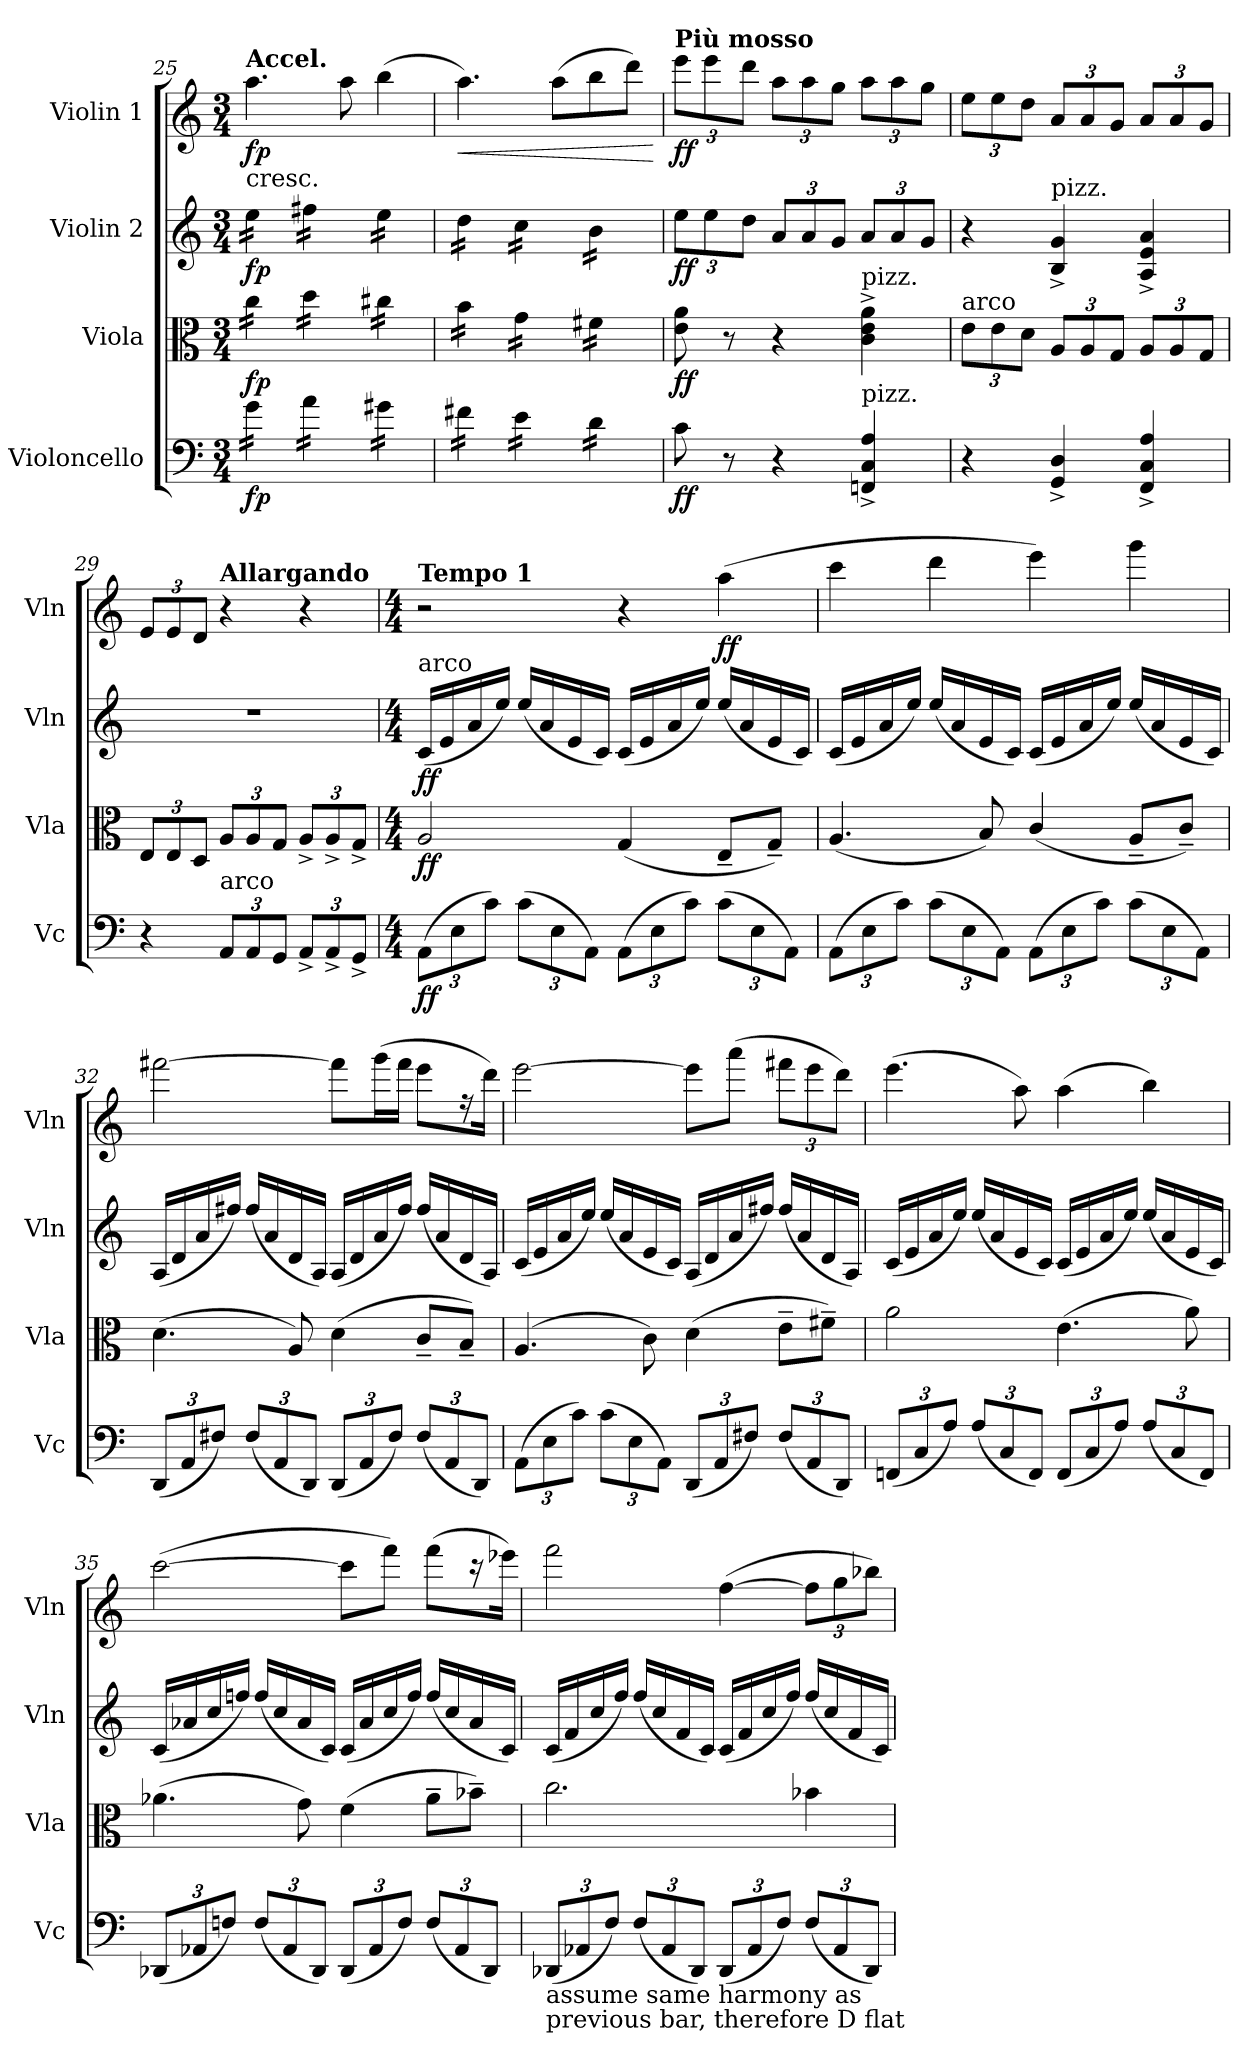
**kern	**dynam	**kern	**dynam	**kern	**dynam	**kern	**dynam
*part4	*part4	*part3	*part3	*part2	*part2	*part1	*part1
*staff4	*staff4	*staff3	*staff3	*staff2	*staff2	*staff1	*staff1
*I"Violoncello	*	*I"Viola	*	*I"Violin 2	*	*I"Violin 1	*
*I'Vc	*	*I'Vla	*	*I'Vln	*	*I'Vln	*
*clefF4	*	*clefC3	*	*clefG2	*	*clefG2	*
*k[]	*	*k[]	*	*k[]	*	*k[]	*
*M3/4	*	*M3/4	*	*M3/4	*	*M3/4	*
=25	=25	=25	=25	=25	=25	=25	=25
!	!	!	!	!	!	!LO:TX:a:B:t=Accel.	!
!	!	!	!	!	!	!LO:TX:b:t=cresc.	!
!	!	!	!	!LO:TX:b:t=cresc.	!	!	!
!	!	!LO:TX:b:t=cresc.	!	!	!	!	!
!LO:TX:b:t=cresc.	!	!	!	!	!	!	!
!	!LO:DY:b	!	!LO:DY:b	!	!LO:DY:b	!	!LO:DY:b
*tremolo	*	*	*	*	*	*	*
*	*	*tremolo	*	*	*	*	*
*	*	*	*	*tremolo	*	*	*
16g\LL	fp	16cc\LL	fp	16ee\LL	fp	4.aa\	fp
16g\	.	16cc\	.	16ee\	.	.	.
16g\	.	16cc\	.	16ee\	.	.	.
16g\JJ	.	16cc\JJ	.	16ee\JJ	.	.	.
16a\LL	.	16dd\LL	.	16ff#X\LL	.	.	.
16a\	.	16dd\	.	16ff#X\	.	.	.
16a\	.	16dd\	.	16ff#X\	.	8aa\	.
16a\JJ	.	16dd\JJ	.	16ff#X\JJ	.	.	.
16g#X\LL	.	16cc#X\LL	.	16ee\LL	.	(>4bb\	.
16g#X\	.	16cc#X\	.	16ee\	.	.	.
16g#X\	.	16cc#X\	.	16ee\	.	.	.
16g#X\JJ	.	16cc#X\JJ	.	16ee\JJ	.	.	.
=26	=26	=26	=26	=26	=26	=26	=26
!	!	!	!	!	!	!	!LO:HP:b
16f#X\LL	.	16b\LL	.	16dd\LL	.	4.aa\)	<
16f#X\	.	16b\	.	16dd\	.	.	.
16f#X\	.	16b\	.	16dd\	.	.	.
16f#X\JJ	.	16b\JJ	.	16dd\JJ	.	.	.
16e\LL	.	16g\LL	.	16cc\LL	.	.	.
16e\	.	16g\	.	16cc\	.	.	.
16e\	.	16g\	.	16cc\	.	(>8aa\L	.
16e\JJ	.	16g\JJ	.	16cc\JJ	.	.	.
16d\LL	.	16f#X\LL	.	16b\LL	.	8bb\	.
16d\	.	16f#X\	.	16b\	.	.	.
16d\	.	16f#X\	.	16b\	.	8ddd\J)	.
16d\JJ	.	16f#X\JJ	.	16b\JJ	.	.	.
*	*	*	*	*Xtremolo	*	*	*
*	*	*Xtremolo	*	*	*	*	*
*Xtremolo	*	*	*	*	*	*	*
.	.	.	.	.	.	.	[
=27	=27	=27	=27	=27	=27	=27	=27
*	*	*	*	*Xbrackettup	*	*Xbrackettup	*
!	!	!	!	!	!	!LO:TX:a:B:t=Più mosso	!
!	!LO:DY:b	!	!LO:DY:b	!	!LO:DY:b	!	!LO:DY:b
8c\	ff	8e\ 8a\	ff	12ee\L	ff	12eee\L	ff
.	.	.	.	12ee\	.	12eee\	.
8r	.	8r	.	.	.	.	.
.	.	.	.	12dd\J	.	12ddd\J	.
4r	.	4r	.	12a/L	.	12aa\L	.
.	.	.	.	12a/	.	12aa\	.
.	.	.	.	12g/J	.	12gg\J	.
!	!	!LO:TX:a:t=pizz.	!	!	!	!	!
!LO:TX:a:t=pizz.	!	!	!	!	!	!	!
4FFn/^ 4C/^ 4A/^	.	4c\^ 4e\^ 4a\^	.	12a/L	.	12aa\L	.
.	.	.	.	12a/	.	12aa\	.
.	.	.	.	12g/J	.	12gg\J	.
=28	=28	=28	=28	=28	=28	=28	=28
*	*	*Xbrackettup	*	*	*	*	*
!	!	!LO:TX:a:t=arco	!	!	!	!	!
4r	.	12e\L	.	4r	.	12ee\L	.
.	.	12e\	.	.	.	12ee\	.
.	.	12d\J	.	.	.	12dd\J	.
!	!	!	!	!LO:TX:a:t=pizz.	!	!	!
4GG/^ 4D/^	.	12A/L	.	4B/^ 4g/^	.	12a/L	.
.	.	12A/	.	.	.	12a/	.
.	.	12G/J	.	.	.	12g/J	.
4FF/^ 4C/^ 4A/^	.	12A/L	.	4A/^ 4e/^ 4a/^	.	12a/L	.
.	.	12A/	.	.	.	12a/	.
.	.	12G/J	.	.	.	12g/J	.
=29	=29	=29	=29	=29	=29	=29	=29
4r	.	12E/L	.	2.r	.	12e/L	.
.	.	12E/	.	.	.	12e/	.
.	.	12D/J	.	.	.	12d/J	.
*Xbrackettup	*	*	*	*	*	*	*
!	!	!	!	!	!	!LO:TX:a:B:t=Allargando	!
!LO:TX:a:t=arco	!	!	!	!	!	!	!
12AA/L	.	12A/L	.	.	.	4r	.
12AA/	.	12A/	.	.	.	.	.
12GG/J	.	12G/J	.	.	.	.	.
12AA^/L	.	12A^/L	.	.	.	4r	.
12AA^/	.	12A^/	.	.	.	.	.
12GG^/J	.	12G^/J	.	.	.	.	.
=30	=30	=30	=30	=30	=30	=30	=30
*M4/4	*	*M4/4	*	*M4/4	*	*M4/4	*
!	!	!	!	!	!	!LO:TX:a:B:t=Tempo 1	!
!	!	!	!	!LO:TX:a:t=arco	!	!	!
!	!LO:DY:b	!	!LO:DY:b	!	!LO:DY:b	!	!
(>12AA\L	ff	2A/	ff	(<16c/LL	ff	2r	.
.	.	.	.	16e/	.	.	.
12E\	.	.	.	.	.	.	.
.	.	.	.	16a/	.	.	.
12c\J)	.	.	.	.	.	.	.
.	.	.	.	16ee/JJ)	.	.	.
(>12c\L	.	.	.	(<16ee/LL	.	.	.
.	.	.	.	16a/	.	.	.
12E\	.	.	.	.	.	.	.
.	.	.	.	16e/	.	.	.
12AA\J)	.	.	.	.	.	.	.
.	.	.	.	16c/JJ)	.	.	.
(>12AA\L	.	(<4G/	.	(<16c/LL	.	4r	.
.	.	.	.	16e/	.	.	.
12E\	.	.	.	.	.	.	.
.	.	.	.	16a/	.	.	.
12c\J)	.	.	.	.	.	.	.
.	.	.	.	16ee/JJ)	.	.	.
!	!	!	!	!	!	!	!LO:DY:b
(>12c\L	.	8E~/L	.	(<16ee/LL	.	(>4aa\	ff
.	.	.	.	16a/	.	.	.
12E\	.	.	.	.	.	.	.
.	.	8G~/J)	.	16e/	.	.	.
12AA\J)	.	.	.	.	.	.	.
.	.	.	.	16c/JJ)	.	.	.
=31	=31	=31	=31	=31	=31	=31	=31
(>12AA\L	.	(<4.A/	.	(<16c/LL	.	4ccc\	.
.	.	.	.	16e/	.	.	.
12E\	.	.	.	.	.	.	.
.	.	.	.	16a/	.	.	.
12c\J)	.	.	.	.	.	.	.
.	.	.	.	16ee/JJ)	.	.	.
(>12c\L	.	.	.	(<16ee/LL	.	4ddd\	.
.	.	.	.	16a/	.	.	.
12E\	.	.	.	.	.	.	.
.	.	8B/)	.	16e/	.	.	.
12AA\J)	.	.	.	.	.	.	.
.	.	.	.	16c/JJ)	.	.	.
(>12AA\L	.	(<4c/	.	(<16c/LL	.	4eee\)	.
.	.	.	.	16e/	.	.	.
12E\	.	.	.	.	.	.	.
.	.	.	.	16a/	.	.	.
12c\J)	.	.	.	.	.	.	.
.	.	.	.	16ee/JJ)	.	.	.
(>12c\L	.	8A~/L	.	(<16ee/LL	.	4ggg\	.
.	.	.	.	16a/	.	.	.
12E\	.	.	.	.	.	.	.
.	.	8c~/J)	.	16e/	.	.	.
12AA\J)	.	.	.	.	.	.	.
.	.	.	.	16c/JJ)	.	.	.
=32	=32	=32	=32	=32	=32	=32	=32
(<12DD/L	.	(>4.d\	.	(<16A/LL	.	[2fff#X\	.
.	.	.	.	16d/	.	.	.
12AA/	.	.	.	.	.	.	.
.	.	.	.	16a/	.	.	.
12F#X/J)	.	.	.	.	.	.	.
.	.	.	.	16ff#X/JJ)	.	.	.
(<12F#/L	.	.	.	(<16ff#/LL	.	.	.
.	.	.	.	16a/	.	.	.
12AA/	.	.	.	.	.	.	.
.	.	8A/)	.	16d/	.	.	.
12DD/J)	.	.	.	.	.	.	.
.	.	.	.	16A/JJ)	.	.	.
(<12DD/L	.	(>4d\	.	(<16A/LL	.	8fff#\L]	.
.	.	.	.	16d/	.	.	.
12AA/	.	.	.	.	.	.	.
.	.	.	.	16a/	.	(>16ggg\L	.
12F#/J)	.	.	.	.	.	.	.
.	.	.	.	16ff#/JJ)	.	16fff#\JJ	.
(<12F#/L	.	8c~/L	.	(<16ff#/LL	.	8eee\L	.
.	.	.	.	16a/	.	.	.
12AA/	.	.	.	.	.	.	.
.	.	8B~/J)	.	16d/	.	16rff	.
12DD/J)	.	.	.	.	.	.	.
.	.	.	.	16A/JJ)	.	16ddd\Jk)	.
=33	=33	=33	=33	=33	=33	=33	=33
(>12AA\L	.	(>4.A/	.	(<16c/LL	.	[2eee\	.
.	.	.	.	16e/	.	.	.
12E\	.	.	.	.	.	.	.
.	.	.	.	16a/	.	.	.
12c\J)	.	.	.	.	.	.	.
.	.	.	.	16ee/JJ)	.	.	.
(>12c\L	.	.	.	(<16ee/LL	.	.	.
.	.	.	.	16a/	.	.	.
12E\	.	.	.	.	.	.	.
.	.	8c\)	.	16e/	.	.	.
12AA\J)	.	.	.	.	.	.	.
.	.	.	.	16c/JJ)	.	.	.
(<12DD/L	.	(>4d\	.	(<16A/LL	.	8eee\L]	.
.	.	.	.	16d/	.	.	.
12AA/	.	.	.	.	.	.	.
.	.	.	.	16a/	.	(>8aaa\J	.
12F#X/J)	.	.	.	.	.	.	.
.	.	.	.	16ff#X/JJ)	.	.	.
(<12F#/L	.	8e~\L	.	(<16ff#/LL	.	12fff#X\L	.
.	.	.	.	16a/	.	.	.
12AA/	.	.	.	.	.	12eee\	.
.	.	8f#X~\J)	.	16d/	.	.	.
12DD/J)	.	.	.	.	.	12ddd\J)	.
.	.	.	.	16A/JJ)	.	.	.
=34	=34	=34	=34	=34	=34	=34	=34
(<12FFn/L	.	2a\	.	(<16c/LL	.	(>4.eee\	.
.	.	.	.	16e/	.	.	.
12C/	.	.	.	.	.	.	.
.	.	.	.	16a/	.	.	.
12A/J)	.	.	.	.	.	.	.
.	.	.	.	16ee/JJ)	.	.	.
(<12A/L	.	.	.	(<16ee/LL	.	.	.
.	.	.	.	16a/	.	.	.
12C/	.	.	.	.	.	.	.
.	.	.	.	16e/	.	8aa\)	.
12FF/J)	.	.	.	.	.	.	.
.	.	.	.	16c/JJ)	.	.	.
(<12FF/L	.	(>4.e\	.	(<16c/LL	.	(>4aa\	.
.	.	.	.	16e/	.	.	.
12C/	.	.	.	.	.	.	.
.	.	.	.	16a/	.	.	.
12A/J)	.	.	.	.	.	.	.
.	.	.	.	16ee/JJ)	.	.	.
(<12A/L	.	.	.	(<16ee/LL	.	4bb\)	.
.	.	.	.	16a/	.	.	.
12C/	.	.	.	.	.	.	.
.	.	8a\)	.	16e/	.	.	.
12FF/J)	.	.	.	.	.	.	.
.	.	.	.	16c/JJ)	.	.	.
=35	=35	=35	=35	=35	=35	=35	=35
(<12DD-X/L	.	(>4.a-X\	.	(<16c/LL	.	(>[2ccc\	.
.	.	.	.	16a-X/	.	.	.
12AA-X/	.	.	.	.	.	.	.
.	.	.	.	16cc/	.	.	.
12Fn/J)	.	.	.	.	.	.	.
.	.	.	.	16ffn/JJ)	.	.	.
(<12F/L	.	.	.	(<16ff/LL	.	.	.
.	.	.	.	16cc/	.	.	.
12AA-/	.	.	.	.	.	.	.
.	.	8g\)	.	16a-/	.	.	.
12DD-/J)	.	.	.	.	.	.	.
.	.	.	.	16c/JJ)	.	.	.
(<12DD-/L	.	(>4f\	.	(<16c/LL	.	8ccc\L]	.
.	.	.	.	16a-/	.	.	.
12AA-/	.	.	.	.	.	.	.
.	.	.	.	16cc/	.	8fff\J)	.
12F/J)	.	.	.	.	.	.	.
.	.	.	.	16ff/JJ)	.	.	.
(<12F/L	.	8a-~\L	.	(<16ff/LL	.	(>8fff\L	.
.	.	.	.	16cc/	.	.	.
12AA-/	.	.	.	.	.	.	.
.	.	8b-X~\J)	.	16a-/	.	16rccc	.
12DD-/J)	.	.	.	.	.	.	.
.	.	.	.	16c/JJ)	.	16eee-X\Jk)	.
=36	=36	=36	=36	=36	=36	=36	=36
!LO:TX:b:t=assume same harmony as	!	!	!	!	!	!	!
!LO:TX:b:t=previous bar, therefore D flat	!	!	!	!	!	!	!
(<12DD-X/L	.	2.cc\	.	(<16c/LL	.	2fff\	.
.	.	.	.	16f/	.	.	.
12AA-X/	.	.	.	.	.	.	.
.	.	.	.	16cc/	.	.	.
12F/J)	.	.	.	.	.	.	.
.	.	.	.	16ff/JJ)	.	.	.
(<12F/L	.	.	.	(<16ff/LL	.	.	.
.	.	.	.	16cc/	.	.	.
12AA-/	.	.	.	.	.	.	.
.	.	.	.	16f/	.	.	.
12DD-/J)	.	.	.	.	.	.	.
.	.	.	.	16c/JJ)	.	.	.
(<12DD-/L	.	.	.	(<16c/LL	.	(>[4ff\	.
.	.	.	.	16f/	.	.	.
12AA-/	.	.	.	.	.	.	.
.	.	.	.	16cc/	.	.	.
12F/J)	.	.	.	.	.	.	.
.	.	.	.	16ff/JJ)	.	.	.
(<12F/L	.	4b-X\	.	(<16ff/LL	.	12ff\L]	.
.	.	.	.	16cc/	.	.	.
12AA-/	.	.	.	.	.	12gg\	.
.	.	.	.	16f/	.	.	.
12DD-/J)	.	.	.	.	.	12bb-X\J)	.
.	.	.	.	16c/JJ)	.	.	.
=	=	=	=	=	=	=	=
*-	*-	*-	*-	*-	*-	*-	*-
